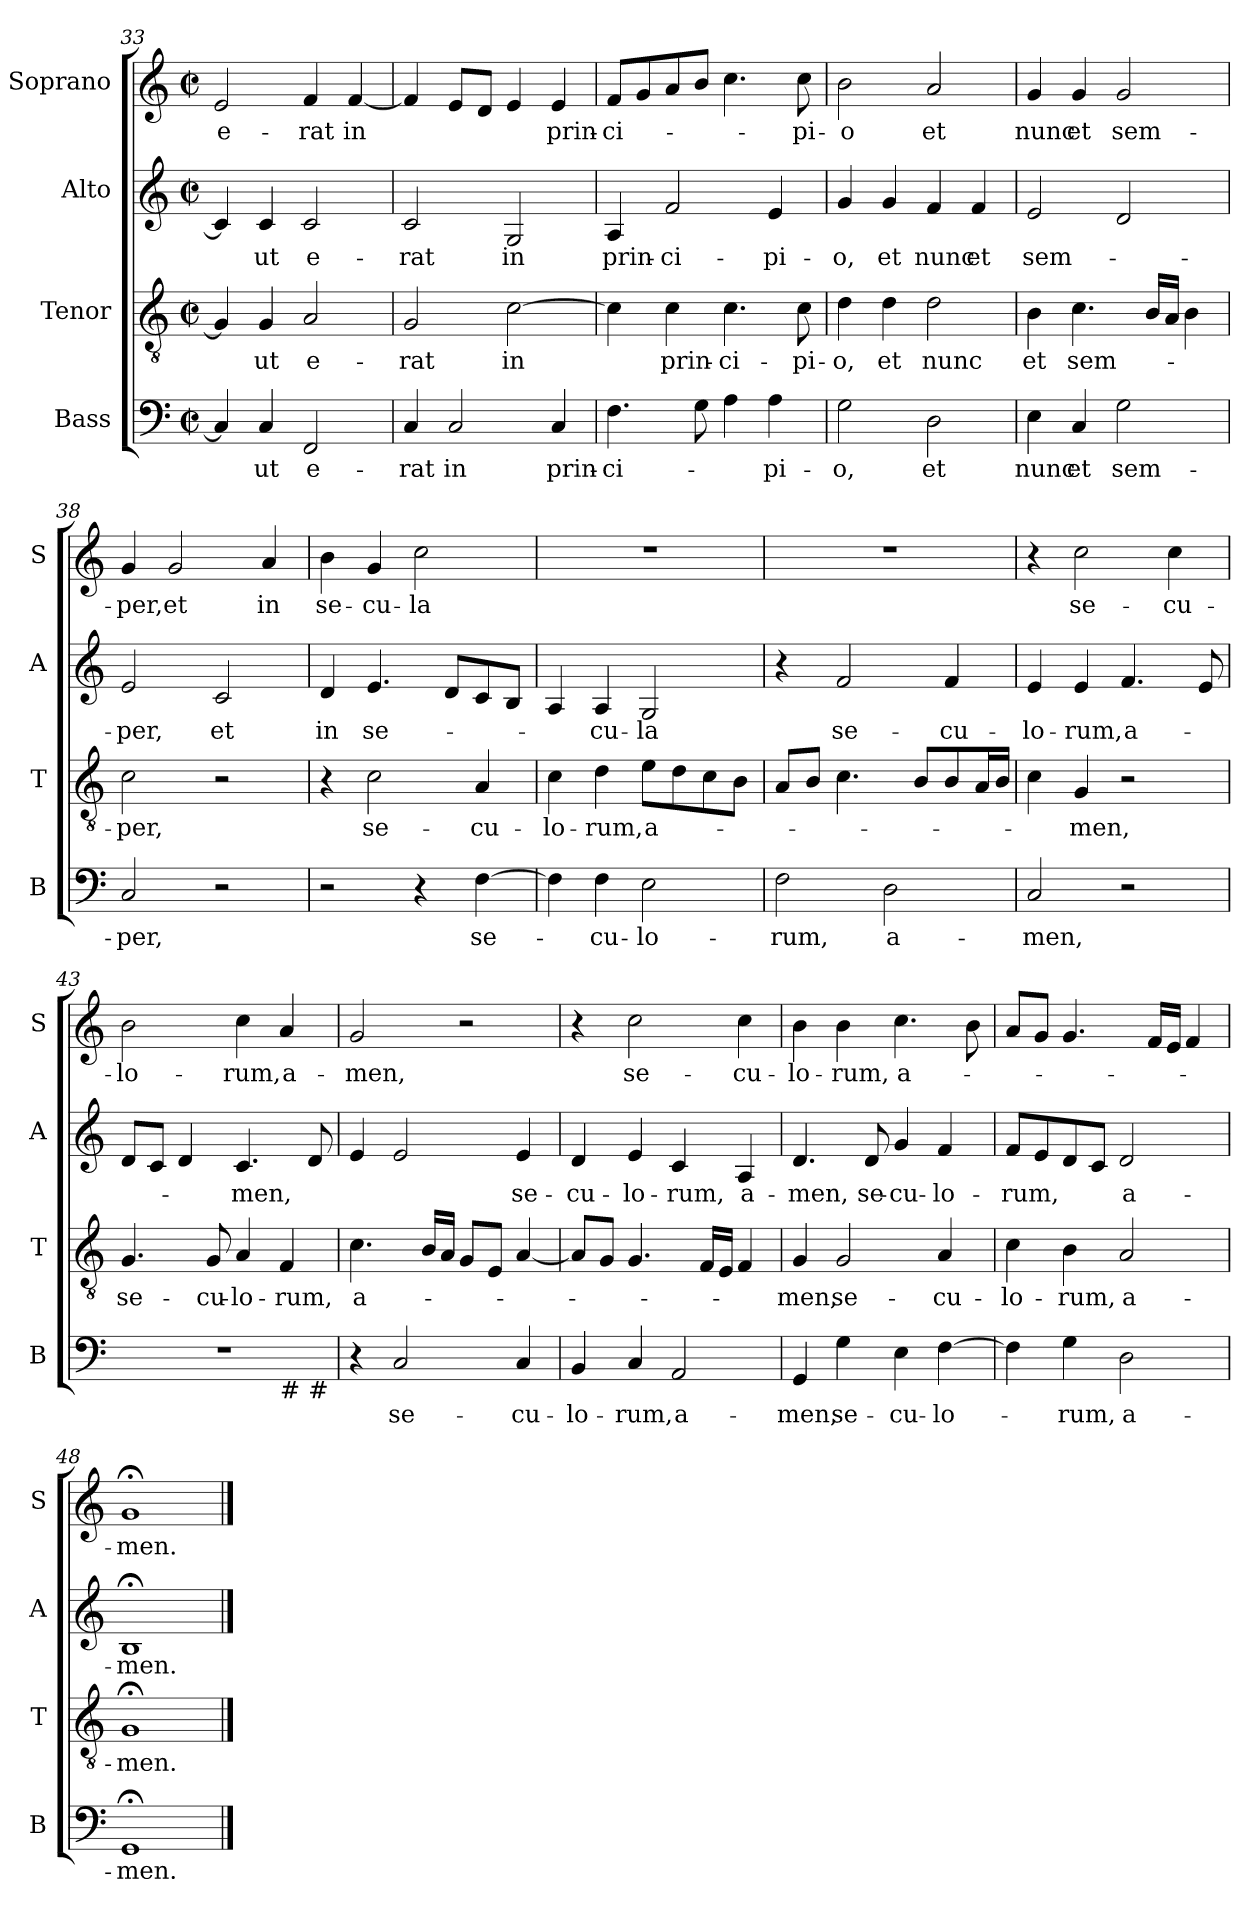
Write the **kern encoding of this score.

**kern	**text	**kern	**text	**kern	**text	**kern	**text
*part4	*part4	*part3	*part3	*part2	*part2	*part1	*part1
*staff4	*staff4	*staff3	*staff3	*staff2	*staff2	*staff1	*staff1
*I"Bass	*	*I"Tenor	*	*I"Alto	*	*I"Soprano	*
*I'B	*	*I'T	*	*I'A	*	*I'S	*
*clefF4	*	*clefGv2	*	*clefG2	*	*clefG2	*
*k[]	*	*k[]	*	*k[]	*	*k[]	*
*C:	*	*C:	*	*C:	*	*C:	*
*M2/2	*	*M2/2	*	*M2/2	*	*M2/2	*
*met(c|)	*	*met(c|)	*	*met(c|)	*	*met(c|)	*
=33	=33	=33	=33	=33	=33	=33	=33
!	!	!	!	!	!	!	!LO:LY:b
4C/]	.	4G/]	.	4c/]	.	2e/	e-
!	!LO:LY:b	!	!LO:LY:b	!	!LO:LY:b	!	!
4C/	-ut	4G/	-ut	4c/	-ut	.	.
!	!LO:LY:b	!	!LO:LY:b	!	!LO:LY:b	!	!LO:LY:b
2FF/	e-	2A/	e-	2c/	e-	4f/	-rat
!	!	!	!	!	!	!	!LO:LY:b
.	.	.	.	.	.	[4f/	in
=34	=34	=34	=34	=34	=34	=34	=34
!	!LO:LY:b	!	!LO:LY:b	!	!LO:LY:b	!	!
4C/	-rat	2G/	-rat	2c/	-rat	4f/]	.
!	!LO:LY:b	!	!	!	!	!	!
2C/	in	.	.	.	.	8e/L	.
.	.	.	.	.	.	8d/J	.
!	!	!	!LO:LY:b	!	!LO:LY:b	!	!
.	.	[2c\	in	2G/	in	4e/	.
!	!LO:LY:b	!	!	!	!	!	!LO:LY:b
4C/	prin-	.	.	.	.	4e/	prin-
!!LO:LB:g=z
=35	=35	=35	=35	=35	=35	=35	=35
!	!LO:LY:b	!	!	!	!LO:LY:b	!	!LO:LY:b
4.F\	-ci-	4c\]	.	4A/	prin-	8f/L	-ci-
.	.	.	.	.	.	8g/	.
!	!	!	!LO:LY:b	!	!LO:LY:b	!	!
.	.	4c\	prin-	2f/	-ci-	8a/	.
8G\	.	.	.	.	.	8b/J	.
!	!	!	!LO:LY:b	!	!	!	!
4A\	.	4.c\	-ci-	.	.	4.cc\	.
!	!LO:LY:b	!	!	!	!LO:LY:b	!	!
4A\	-pi-	.	.	4e/	-pi-	.	.
!	!	!	!LO:LY:b	!	!	!	!LO:LY:b
.	.	8c\	-pi-	.	.	8cc\	-pi-
=36	=36	=36	=36	=36	=36	=36	=36
!	!LO:LY:b	!	!LO:LY:b	!	!LO:LY:b	!	!LO:LY:b
2G\	-o,	4d\	-o,	4g/	-o,	2b\	-o
!	!	!	!LO:LY:b	!	!LO:LY:b	!	!
.	.	4d\	et	4g/	et	.	.
!	!LO:LY:b	!	!LO:LY:b	!	!LO:LY:b	!	!LO:LY:b
2D\	et	2d\	nunc	4f/	nunc	2a/	et
!	!	!	!	!	!LO:LY:b	!	!
.	.	.	.	4f/	et	.	.
=37	=37	=37	=37	=37	=37	=37	=37
!	!LO:LY:b	!	!LO:LY:b	!	!LO:LY:b	!	!LO:LY:b
4E\	nunc	4B\	et	2e/	sem-	4g/	nunc
!	!LO:LY:b	!	!LO:LY:b	!	!	!	!LO:LY:b
4C/	et	4.c\	sem-	.	.	4g/	et
!	!LO:LY:b	!	!	!	!	!	!LO:LY:b
2G\	sem-	.	.	2d/	.	2g/	sem-
.	.	16B/LL	.	.	.	.	.
.	.	16A/JJ	.	.	.	.	.
.	.	4B\	.	.	.	.	.
=38	=38	=38	=38	=38	=38	=38	=38
!	!LO:LY:b	!	!LO:LY:b	!	!LO:LY:b	!	!LO:LY:b
2C/	-per,	2c\	-per,	2e/	-per,	4g/	-per,
!	!	!	!	!	!	!	!LO:LY:b
.	.	.	.	.	.	2g/	et
!	!	!	!	!	!LO:LY:b	!	!
2r	.	2r	.	2c/	et	.	.
!	!	!	!	!	!	!	!LO:LY:b
.	.	.	.	.	.	4a/	in
=39	=39	=39	=39	=39	=39	=39	=39
!	!	!	!	!	!LO:LY:b	!	!LO:LY:b
2r	.	4r	.	4d/	in	4b\	se-
!	!	!	!LO:LY:b	!	!LO:LY:b	!	!LO:LY:b
.	.	2c\	se-	4.e/	se-	4g/	-cu-
!	!	!	!	!	!	!	!LO:LY:b
4r	.	.	.	.	.	2cc\	-la
.	.	.	.	8d/L	.	.	.
!	!LO:LY:b	!	!LO:LY:b	!	!	!	!
[4F\	se-	4A/	-cu-	8c/	.	.	.
.	.	.	.	8B/J	.	.	.
!!LO:PB:g=z
=40	=40	=40	=40	=40	=40	=40	=40
!	!	!	!LO:LY:b	!	!	!	!
4F\]	.	4c\	-lo-	4A/	.	1r	.
!	!LO:LY:b	!	!LO:LY:b	!	!LO:LY:b	!	!
4F\	-cu-	4d\	-rum,	4A/	-cu-	.	.
!	!LO:LY:b	!	!LO:LY:b	!	!LO:LY:b	!	!
2E\	-lo-	8e\L	a-	2G/	-la	.	.
.	.	8d\	.	.	.	.	.
.	.	8c\	.	.	.	.	.
.	.	8B\J	.	.	.	.	.
=41	=41	=41	=41	=41	=41	=41	=41
!	!LO:LY:b	!	!	!	!	!	!
2F\	-rum,	8A/L	.	4r	.	1r	.
.	.	8B/J	.	.	.	.	.
!	!	!	!	!	!LO:LY:b	!	!
.	.	4.c\	.	2f/	se-	.	.
!	!LO:LY:b	!	!	!	!	!	!
2D\	a-	.	.	.	.	.	.
.	.	8B/L	.	.	.	.	.
!	!	!	!	!	!LO:LY:b	!	!
.	.	8B/	.	4f/	-cu-	.	.
.	.	16A/L	.	.	.	.	.
.	.	16B/JJ	.	.	.	.	.
=42	=42	=42	=42	=42	=42	=42	=42
!	!LO:LY:b	!	!	!	!LO:LY:b	!	!
2C/	-men,	4c\	.	4e/	-lo-	4r	.
!	!	!	!LO:LY:b	!	!LO:LY:b	!	!LO:LY:b
.	.	4G/	-men,	4e/	-rum,	2cc\	se-
!	!	!	!	!	!LO:LY:b	!	!
2r	.	2r	.	4.f/	a-	.	.
!	!	!	!	!	!	!	!LO:LY:b
.	.	.	.	.	.	4cc\	-cu-
.	.	.	.	8e/	.	.	.
=43	=43	=43	=43	=43	=43	=43	=43
!	!	!	!LO:LY:b	!	!	!	!LO:LY:b
*^	*	*	*	*	*	*	*
*	*^	*	*	*	*	*	*	*
1r	2.ryy	2..ryy	.	4.G/	se-	8d/L	.	2b\	-lo-
.	.	.	.	.	.	8c/J	.	.	.
.	.	.	.	.	.	4d/	.	.	.
!	!	!	!	!	!LO:LY:b	!	!	!	!
.	.	.	.	8G/	-cu-	.	.	.	.
!	!	!	!	!	!LO:LY:b	!	!LO:LY:b	!	!LO:LY:b
.	.	.	.	4A/	-lo-	4.c/	-men,	4cc\	-rum,
!	!LO:TX:b:t=#	!	!	!	!	!	!	!	!
!	!	!	!	!	!LO:LY:b	!	!	!	!LO:LY:b
.	4ryy	.	.	4F/	-rum,	.	.	4a/	a-
!	!	!LO:TX:b:t=#	!	!	!	!	!	!	!
.	.	8ryy	.	.	.	8d/	.	.	.
=44	=44	=44	=44	=44	=44	=44	=44	=44	=44
!	!	!	!	!	!LO:LY:b	!	!	!	!LO:LY:b
*v	*v	*v	*	*	*	*	*	*	*
4r	.	4.c\	a-	4e/	.	2g/	-men,
!	!LO:LY:b	!	!	!	!	!	!
2C/	se-	.	.	2e/	.	.	.
.	.	16B/LL	.	.	.	.	.
.	.	16A/JJ	.	.	.	.	.
.	.	8G/L	.	.	.	2r	.
.	.	8E/J	.	.	.	.	.
!	!LO:LY:b	!	!	!	!LO:LY:b	!	!
4C/	-cu-	[4A/	.	4e/	se-	.	.
!!LO:LB:g=z
=45	=45	=45	=45	=45	=45	=45	=45
!	!LO:LY:b	!	!	!	!LO:LY:b	!	!
4BB/	-lo-	8A/L]	.	4d/	-cu-	4r	.
.	.	8G/J	.	.	.	.	.
!	!LO:LY:b	!	!	!	!LO:LY:b	!	!LO:LY:b
4C/	-rum,	4.G/	.	4e/	-lo-	2cc\	se-
!	!LO:LY:b	!	!	!	!LO:LY:b	!	!
2AA/	a-	.	.	4c/	-rum,	.	.
.	.	16F/LL	.	.	.	.	.
.	.	16E/JJ	.	.	.	.	.
!	!	!	!	!	!LO:LY:b	!	!LO:LY:b
.	.	4F/	.	4A/	a-	4cc\	-cu-
=46	=46	=46	=46	=46	=46	=46	=46
!	!LO:LY:b	!	!LO:LY:b	!	!LO:LY:b	!	!LO:LY:b
4GG/	-men,	4G/	-men,	4.d/	-men,	4b\	-lo-
!	!LO:LY:b	!	!LO:LY:b	!	!	!	!LO:LY:b
4G\	se-	2G/	se-	.	.	4b\	-rum,
!	!	!	!	!	!LO:LY:b	!	!
.	.	.	.	8d/	se-	.	.
!	!LO:LY:b	!	!	!	!LO:LY:b	!	!LO:LY:b
4E\	-cu-	.	.	4g/	-cu-	4.cc\	a-
!	!LO:LY:b	!	!LO:LY:b	!	!LO:LY:b	!	!
[4F\	-lo-	4A/	-cu-	4f/	-lo-	.	.
.	.	.	.	.	.	8b\	.
=47	=47	=47	=47	=47	=47	=47	=47
!	!	!	!LO:LY:b	!	!LO:LY:b	!	!
4F\]	.	4c\	-lo-	8f/L	-rum,	8a/L	.
.	.	.	.	8e/	.	8g/J	.
!	!LO:LY:b	!	!LO:LY:b	!	!	!	!
4G\	-rum,	4B\	-rum,	8d/	.	4.g/	.
.	.	.	.	8c/J	.	.	.
!	!LO:LY:b	!	!LO:LY:b	!	!LO:LY:b	!	!
2D\	a-	2A/	a-	2d/	a-	.	.
.	.	.	.	.	.	16f/LL	.
.	.	.	.	.	.	16e/JJ	.
.	.	.	.	.	.	4f/	.
=48	=48	=48	=48	=48	=48	=48	=48
!	!LO:LY:b	!	!LO:LY:b	!	!LO:LY:b	!	!LO:LY:b
1GG;<	-men.	1G;<	-men.	1B;<	-men.	1g;<	-men.
==	==	==	==	==	==	==	==
*-	*-	*-	*-	*-	*-	*-	*-
